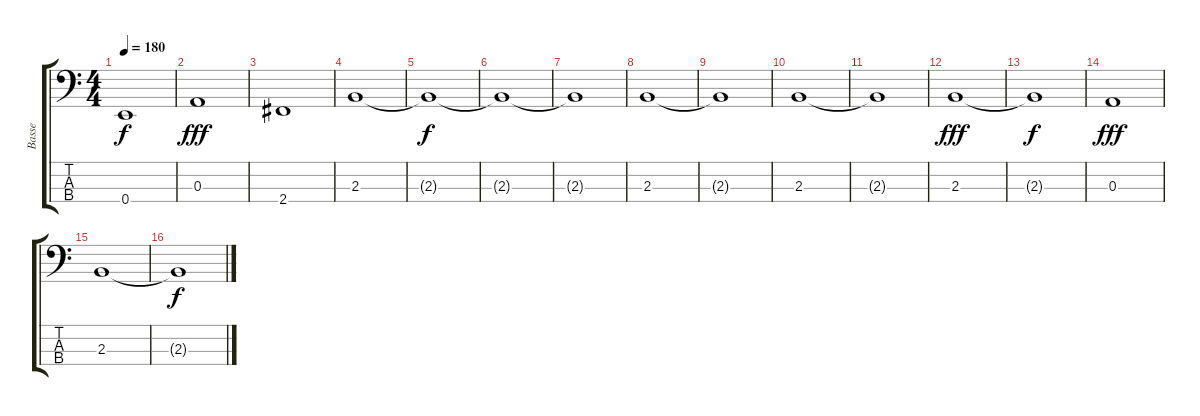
\track ("Basse" "Basse") {instrument acousticbass}
\staff {score tabs}
\tuning (G2 D2 A1 E1) {hide}
\ts (4 4)
\tempo 180
\clef f4
\ks c
0.4{t}.1{dy f} |
0.3.1{dy fff} |
2.4.1 |
2.3.1 |
2.3{t}.1{dy f} |
2.3{t}.1 |
2.3{t}.1 |
2.3.1 |
2.3{t}.1 |
2.3.1 |
2.3{t}.1 |
2.3.1{dy fff} |
2.3{t}.1{dy f} |
0.3.1{dy fff} |
2.3.1 |
2.3{t}.1{dy f}
